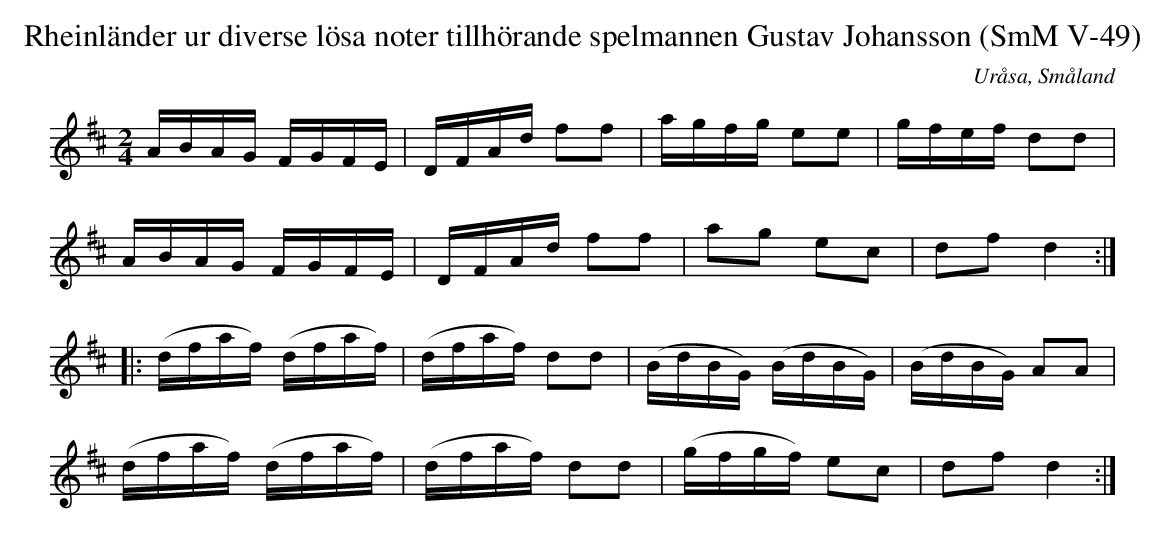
X:1
T:Rheinländer ur diverse lösa noter tillhörande spelmannen Gustav Johansson (SmM V-49)
O:Uråsa, Småland
M:2/4
L:1/16
K:D
ABAG FGFE|DFAd f2f2|agfg e2e2|gfef d2d2|
ABAG FGFE|DFAd f2f2|a2g2 e2c2|d2f2 d4:|
|:(dfaf) (dfaf)|(dfaf) d2d2|(BdBG) (BdBG)|(BdBG) A2A2|
(dfaf) (dfaf)|(dfaf) d2d2|(gfgf) e2c2|d2f2 d4:|
